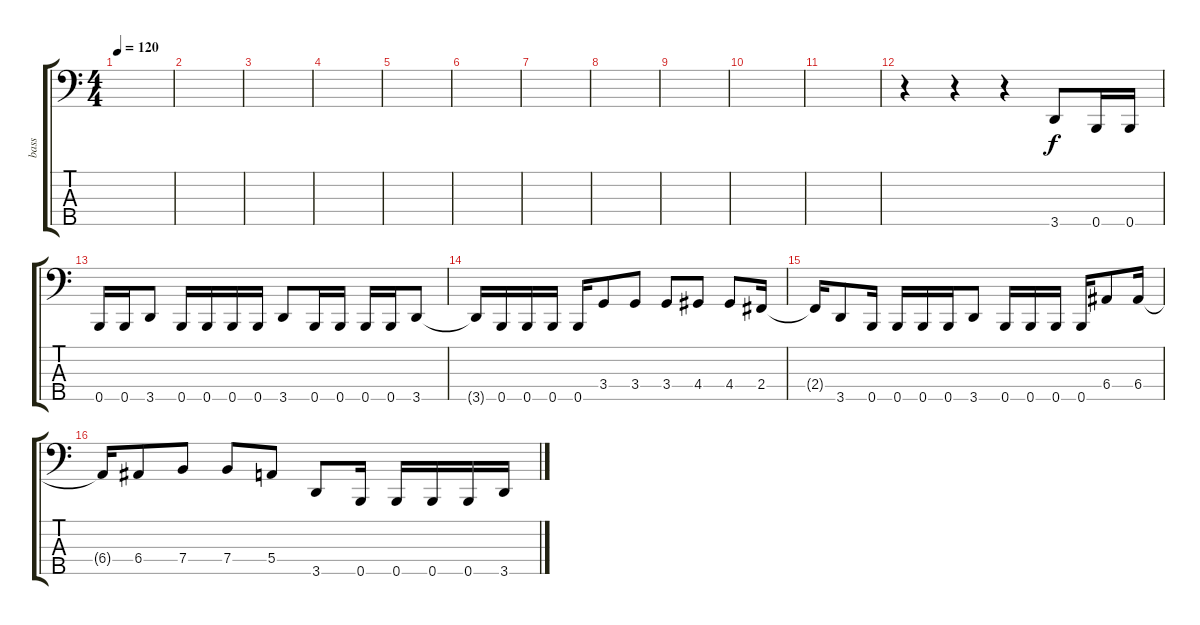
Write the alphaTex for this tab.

\track ("bass" "bass") {instrument electricbasspick}
\staff {score tabs}
\tuning (G2 D2 A1 E1 B0) {hide}
\ts (4 4)
\tempo 120
\clef f4
\ks c
|
|
|
|
|
|
|
|
|
|
|
r.4 r.4 r.4 3.5.8 0.5.16 0.5.16 |
0.5.16 0.5.16 3.5.8 0.5.16 0.5.16 0.5.16 0.5.16 3.5.8 0.5.16 0.5.16 0.5.16 0.5.16 3.5.8 |
3.5{t}.16 0.5.16 0.5.16 0.5.16 0.5.16 3.4.8 3.4.8 3.4.8 4.4.8 4.4.8 2.4.16 |
2.4{t}.16 3.5.8 0.5.16 0.5.16 0.5.16 0.5.16 3.5.8 0.5.16 0.5.16 0.5.16 0.5.16 6.4.8 6.4.16 |
6.4{t}.16 6.4.8 7.4.8 7.4.8 5.4.8 3.5.8 0.5.16 0.5.16 0.5.16 0.5.16 3.5.16
